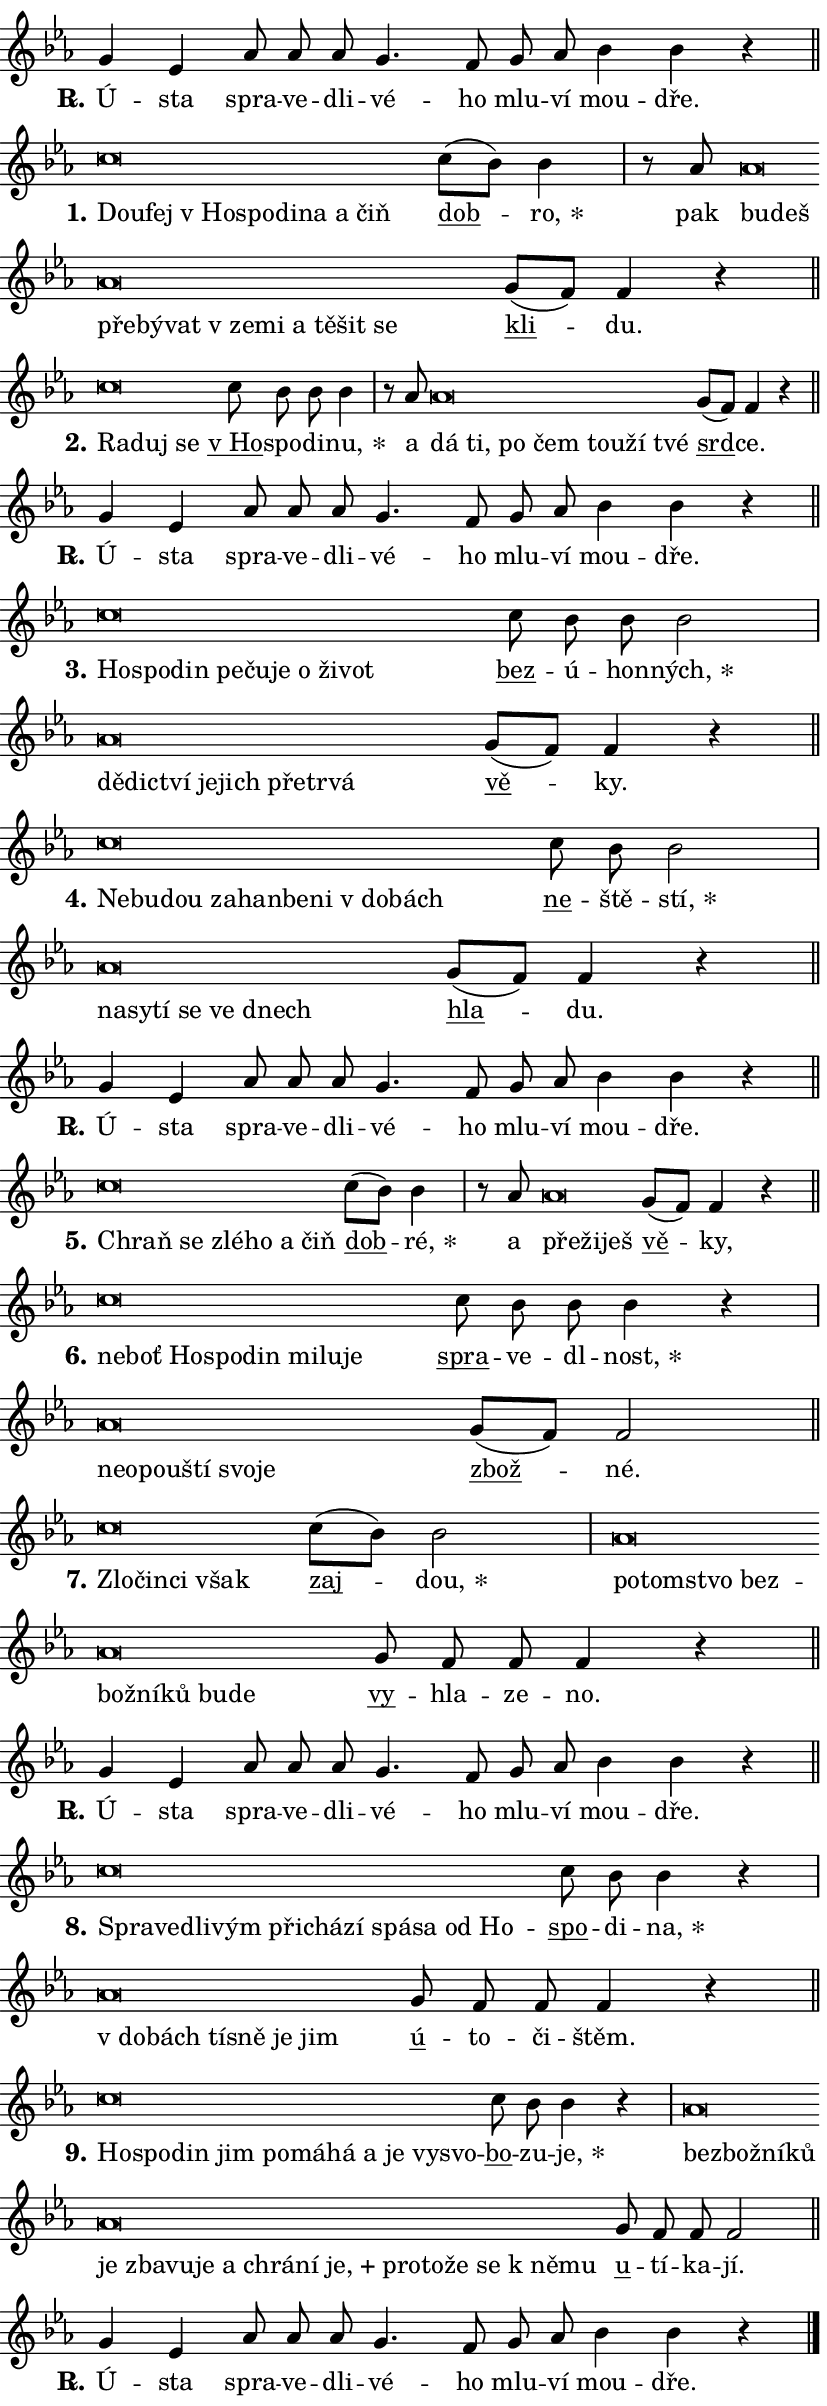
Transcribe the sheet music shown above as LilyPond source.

\version "2.24.0"
\header { tagline = "" }
\paper {
  indent = 0\cm
  top-margin = 0\cm
  right-margin = 0.13\cm % to fit lyric hyphens
  bottom-margin = 0\cm
  left-margin = 0\cm
  paper-width = 14\cm
  page-breaking = #ly:one-page-breaking
  system-system-spacing.basic-distance = #11
  score-system-spacing.basic-distance = #11
  ragged-last = ##f
}


%% Author: Thomas Morley
%% https://lists.gnu.org/archive/html/lilypond-user/2020-05/msg00002.html
#(define (line-position grob)
"Returns position of @var[grob} in current system:
   @code{'start}, if at first time-step
   @code{'end}, if at last time-step
   @code{'middle} otherwise
"
  (let* ((col (ly:item-get-column grob))
         (ln (ly:grob-object col 'left-neighbor))
         (rn (ly:grob-object col 'right-neighbor))
         (col-to-check-left (if (ly:grob? ln) ln col))
         (col-to-check-right (if (ly:grob? rn) rn col))
         (break-dir-left
           (and
             (ly:grob-property col-to-check-left 'non-musical #f)
             (ly:item-break-dir col-to-check-left)))
         (break-dir-right
           (and
             (ly:grob-property col-to-check-right 'non-musical #f)
             (ly:item-break-dir col-to-check-right))))
        (cond ((eqv? 1 break-dir-left) 'start)
              ((eqv? -1 break-dir-right) 'end)
              (else 'middle))))

#(define (tranparent-at-line-position vctor)
  (lambda (grob)
  "Relying on @code{line-position} select the relevant enry from @var{vctor}.
Used to determine transparency,"
    (case (line-position grob)
      ((end) (not (vector-ref vctor 0)))
      ((middle) (not (vector-ref vctor 1)))
      ((start) (not (vector-ref vctor 2))))))

noteHeadBreakVisibility =
#(define-music-function (break-visibility)(vector?)
"Makes @code{NoteHead}s transparent relying on @var{break-visibility}"
#{
  \override NoteHead.transparent =
    #(tranparent-at-line-position break-visibility)
#})

#(define delete-ledgers-for-transparent-note-heads
  (lambda (grob)
    "Reads whether a @code{NoteHead} is transparent.
If so this @code{NoteHead} is removed from @code{'note-heads} from
@var{grob}, which is supposed to be @code{LedgerLineSpanner}.
As a result ledgers are not printed for this @code{NoteHead}"
    (let* ((nhds-array (ly:grob-object grob 'note-heads))
           (nhds-list
             (if (ly:grob-array? nhds-array)
                 (ly:grob-array->list nhds-array)
                 '()))
           ;; Relies on the transparent-property being done before
           ;; Staff.LedgerLineSpanner.after-line-breaking is executed.
           ;; This is fragile ...
           (to-keep
             (remove
               (lambda (nhd)
                 (ly:grob-property nhd 'transparent #f))
               nhds-list)))
      ;; TODO find a better method to iterate over grob-arrays, similiar
      ;; to filter/remove etc for lists
      ;; For now rebuilt from scratch
      (set! (ly:grob-object grob 'note-heads)  '())
      (for-each
        (lambda (nhd)
          (ly:pointer-group-interface::add-grob grob 'note-heads nhd))
        to-keep))))

squashNotes = {
  \override NoteHead.X-extent = #'(-0.2 . 0.2)
  \override NoteHead.Y-extent = #'(-0.75 . 0)
  \override NoteHead.stencil =
    #(lambda (grob)
       (let ((pos (ly:grob-property grob 'staff-position)))
         (begin
           (if (< pos -7) (display "ERROR: Lower brevis then expected\n") (display ""))
           (if (<= pos -6) ly:text-interface::print ly:note-head::print))))
}
unSquashNotes = {
  \revert NoteHead.X-extent
  \revert NoteHead.Y-extent
  \revert NoteHead.stencil
}

hideNotes = \noteHeadBreakVisibility #begin-of-line-visible
unHideNotes = \noteHeadBreakVisibility #all-visible

% work-around for resetting accidentals
% https://lilypond.org/doc/v2.23/Documentation/notation/displaying-rhythms#unmetered-music
cadenzaMeasure = {
  \cadenzaOff
  \partial 1024 s1024
  \cadenzaOn
}

#(define-markup-command (accent layout props text) (markup?)
  "Underline accented syllable"
  (interpret-markup layout props
    #{\markup \override #'(offset . 4.3) \underline { #text }#}))

responsum = \markup \concat {
  "R" \hspace #-1.05 \path #0.1 #'((moveto 0 0.07) (lineto 0.9 0.8)) \hspace #0.05 "."
}

spaceSize = #0.6828661417322834 % exact space size for TeX Gyre Schola

\layout {
  \context {
    \Staff
    \remove "Time_signature_engraver"
    \override LedgerLineSpanner.after-line-breaking = #delete-ledgers-for-transparent-note-heads
  }
  \context {
    \Lyrics {
      \override LyricSpace.minimum-distance = \spaceSize
      \override LyricText.font-name = #"TeX Gyre Schola"
      \override LyricText.font-size = 1
      \override StanzaNumber.font-name = #"TeX Gyre Schola Bold"
      \override StanzaNumber.font-size = 1
    }
  }
  \context {
    \Score 
    \override NoteHead.text =
      #(lambda (grob) 
        (let ((pos (ly:grob-property grob 'staff-position)))
          #{\markup {
            \combine
              \halign #-0.55 \raise #(if (= pos -6) 0 0.5) \override #'(thickness . 2) \draw-line #'(3.2 . 0)
              \musicglyph "noteheads.sM1"
          }#}))
  }
}

% magnetic-lyrics.ily
%
%   written by
%     Jean Abou Samra <jean@abou-samra.fr>
%     Werner Lemberg <wl@gnu.org>
%
%   adapted by
%     Jiri Hon <jiri.hon@gmail.com>
%
% Version 2022-Apr-15

% https://www.mail-archive.com/lilypond-user@gnu.org/msg149350.html

#(define (Left_hyphen_pointer_engraver context)
   "Collect syllable-hyphen-syllable occurrences in lyrics and store
them in properties.  This engraver only looks to the left.  For
example, if the lyrics input is @code{foo -- bar}, it does the
following.

@itemize @bullet
@item
Set the @code{text} property of the @code{LyricHyphen} grob between
@q{foo} and @q{bar} to @code{foo}.

@item
Set the @code{left-hyphen} property of the @code{LyricText} grob with
text @q{foo} to the @code{LyricHyphen} grob between @q{foo} and
@q{bar}.
@end itemize

Use this auxiliary engraver in combination with the
@code{lyric-@/text::@/apply-@/magnetic-@/offset!} hook."
   (let ((hyphen #f)
         (text #f))
     (make-engraver
      (acknowledgers
       ((lyric-syllable-interface engraver grob source-engraver)
        (set! text grob)))
      (end-acknowledgers
       ((lyric-hyphen-interface engraver grob source-engraver)
        ;(when (not (grob::has-interface grob 'lyric-space-interface))
          (set! hyphen grob)));)
      ((stop-translation-timestep engraver)
       (when (and text hyphen)
         (ly:grob-set-object! text 'left-hyphen hyphen))
       (set! text #f)
       (set! hyphen #f)))))

#(define (lyric-text::apply-magnetic-offset! grob)
   "If the space between two syllables is less than the value in
property @code{LyricText@/.details@/.squash-threshold}, move the right
syllable to the left so that it gets concatenated with the left
syllable.

Use this function as a hook for
@code{LyricText@/.after-@/line-@/breaking} if the
@code{Left_@/hyphen_@/pointer_@/engraver} is active."
   (let ((hyphen (ly:grob-object grob 'left-hyphen #f)))
     (when hyphen
       (let ((left-text (ly:spanner-bound hyphen LEFT)))
         (when (grob::has-interface left-text 'lyric-syllable-interface)
           (let* ((common (ly:grob-common-refpoint grob left-text X))
                  (this-x-ext (ly:grob-extent grob common X))
                  (left-x-ext
                   (begin
                     ;; Trigger magnetism for left-text.
                     (ly:grob-property left-text 'after-line-breaking)
                     (ly:grob-extent left-text common X)))
                  ;; `delta` is the gap width between two syllables.
                  (delta (- (interval-start this-x-ext)
                            (interval-end left-x-ext)))
                  (details (ly:grob-property grob 'details))
                  (threshold (assoc-get 'squash-threshold details 0.2)))
             (when (< delta threshold)
               (let* (;; We have to manipulate the input text so that
                      ;; ligatures crossing syllable boundaries are not
                      ;; disabled.  For languages based on the Latin
                      ;; script this is essentially a beautification.
                      ;; However, for non-Western scripts it can be a
                      ;; necessity.
                      (lt (ly:grob-property left-text 'text))
                      (rt (ly:grob-property grob 'text))
                      (is-space (grob::has-interface hyphen 'lyric-space-interface))
                      (space (if is-space " " ""))
                      (extra-delta (if is-space spaceSize 0))
                      ;; Append new syllable.
                      (ltrt-space (if (and (string? lt) (string? rt))
                                (string-append lt space rt)
                                (make-concat-markup (list lt space rt))))
                      ;; Right-align `ltrt` to the right side.
                      (ltrt-space-markup (grob-interpret-markup
                               grob
                               (make-translate-markup
                                (cons (interval-length this-x-ext) 0)
                                (make-right-align-markup ltrt-space)))))
                 (begin
                   ;; Don't print `left-text`.
                   (ly:grob-set-property! left-text 'stencil #f)
                   ;; Set text and stencil (which holds all collected
                   ;; syllables so far) and shift it to the left.
                   (ly:grob-set-property! grob 'text ltrt-space)
                   (ly:grob-set-property! grob 'stencil ltrt-space-markup)
                   (ly:grob-translate-axis! grob (- (- delta extra-delta)) X))))))))))


#(define (lyric-hyphen::displace-bounds-first grob)
   ;; Make very sure this callback isn't triggered too early.
   (let ((left (ly:spanner-bound grob LEFT))
         (right (ly:spanner-bound grob RIGHT)))
     (ly:grob-property left 'after-line-breaking)
     (ly:grob-property right 'after-line-breaking)
     (ly:lyric-hyphen::print grob)))

squashThreshold = #0.4

\layout {
  \context {
    \Lyrics
    \consists #Left_hyphen_pointer_engraver
    \override LyricText.after-line-breaking =
      #lyric-text::apply-magnetic-offset!
    \override LyricHyphen.stencil = #lyric-hyphen::displace-bounds-first
    \override LyricText.details.squash-threshold = \squashThreshold
    \override LyricHyphen.minimum-distance = 0
    \override LyricHyphen.minimum-length = \squashThreshold
  }
}

squashText = \override LyricText.details.squash-threshold = 9999
unSquashText = \override LyricText.details.squash-threshold = \squashThreshold

leftText = \override LyricText.self-alignment-X = #LEFT
unLeftText = \revert LyricText.self-alignment-X

starOffset = #(lambda (grob) 
                (let ((x_offset (ly:self-alignment-interface::aligned-on-x-parent grob)))
                  (if (= x_offset 0) 0 (+ x_offset 1.2))))

star = #(define-music-function (syllable)(string?)
"Append star separator at the end of a syllable"
#{
  \once \override LyricText.X-offset = #starOffset
  \lyricmode { \markup {
    #syllable
    \override #'((font-name . "TeX Gyre Schola Bold")) \hspace #0.2 \lower #0.65 \larger "*"
  } }
#})

starAccent = #(define-music-function (syllable)(string?)
"Append star separator at the end of a syllable and make accent"
#{
  \once \override LyricText.X-offset = #starOffset
  \lyricmode { \markup {
    \accent #syllable
    \override #'((font-name . "TeX Gyre Schola Bold")) \hspace #0.2 \lower #0.65 \larger "*"
  } }
#})

breath = #(define-music-function (syllable)(string?)
"Append breathing indicator at the end of a syllable"
#{
  \lyricmode { \markup { #syllable "+" } }
#})

optionalBreath = #(define-music-function (syllable)(string?)
"Append optional breathing indicator at the end of a syllable"
#{
  \lyricmode { \markup { #syllable "(+)" } }
#})


\score {
    <<
        \new Voice = "melody" { \cadenzaOn \key es \major \relative { g'4 es as8 as as \bar "" g4. f8 \bar "" g as bes4 bes r \cadenzaMeasure \bar "||" \break } }
        \new Lyrics \lyricsto "melody" { \lyricmode { \set stanza = \responsum
Ú -- sta spra -- ve -- dli -- vé -- ho mlu -- ví mou -- dře. } }
    >>
    \layout {}
}

\score {
    <<
        \new Voice = "melody" { \cadenzaOn \key es \major \relative { \squashNotes c''\breve*1/16 \hideNotes \breve*1/16 \bar "" \breve*1/16 \bar "" \breve*1/16 \bar "" \breve*1/16 \bar "" \breve*1/16 \bar "" \breve*1/16 \breve*1/16 \bar "" \unHideNotes \unSquashNotes \bar "" c8[( bes)] bes4 \cadenzaMeasure \bar "|" r8 as8 \squashNotes as\breve*1/16 \hideNotes \breve*1/16 \bar "" \breve*1/16 \bar "" \breve*1/16 \bar "" \breve*1/16 \bar "" \breve*1/16 \bar "" \breve*1/16 \bar "" \breve*1/16 \bar "" \breve*1/16 \bar "" \breve*1/16 \breve*1/16 \bar "" \unHideNotes \unSquashNotes \bar "" g8[( f)] f4 r \cadenzaMeasure \bar "||" \break } }
        \new Lyrics \lyricsto "melody" { \lyricmode { \set stanza = "1."
\leftText Dou -- \squashText fej "v Ho" -- spo -- di -- na a čiň \unLeftText \unSquashText \markup \accent dob -- \star ro, pak \leftText bu -- \squashText deš pře -- bý -- vat "v ze" -- mi a tě -- šit se \unLeftText \unSquashText \markup \accent kli -- du. } }
    >>
    \layout {}
}

\score {
    <<
        \new Voice = "melody" { \cadenzaOn \key es \major \relative { \squashNotes c''\breve*1/16 \hideNotes \breve*1/16 \breve*1/16 \bar "" \unHideNotes \unSquashNotes \bar "" c8 bes bes bes4 \cadenzaMeasure \bar "|" r8 as8 \squashNotes as\breve*1/16 \hideNotes \breve*1/16 \bar "" \breve*1/16 \bar "" \breve*1/16 \bar "" \breve*1/16 \bar "" \breve*1/16 \breve*1/16 \bar "" \unHideNotes \unSquashNotes \bar "" g8[( f)] f4 r \cadenzaMeasure \bar "||" \break } }
        \new Lyrics \lyricsto "melody" { \lyricmode { \set stanza = "2."
\leftText Ra -- \squashText duj se \unLeftText \unSquashText \markup \accent "v Ho" -- spo -- di -- \star nu, a \leftText dá \squashText ti, po čem tou -- ží tvé \unLeftText \unSquashText \markup \accent srd -- ce. } }
    >>
    \layout {}
}

\score {
    <<
        \new Voice = "melody" { \cadenzaOn \key es \major \relative { g'4 es as8 as as \bar "" g4. f8 \bar "" g as bes4 bes r \cadenzaMeasure \bar "||" \break } }
        \new Lyrics \lyricsto "melody" { \lyricmode { \set stanza = \responsum
Ú -- sta spra -- ve -- dli -- vé -- ho mlu -- ví mou -- dře. } }
    >>
    \layout {}
}

\score {
    <<
        \new Voice = "melody" { \cadenzaOn \key es \major \relative { \squashNotes c''\breve*1/16 \hideNotes \breve*1/16 \bar "" \breve*1/16 \bar "" \breve*1/16 \bar "" \breve*1/16 \bar "" \breve*1/16 \bar "" \breve*1/16 \bar "" \breve*1/16 \breve*1/16 \bar "" \unHideNotes \unSquashNotes \bar "" c8 bes bes bes2 \cadenzaMeasure \bar "|" \squashNotes as\breve*1/16 \hideNotes \breve*1/16 \bar "" \breve*1/16 \bar "" \breve*1/16 \bar "" \breve*1/16 \bar "" \breve*1/16 \bar "" \breve*1/16 \breve*1/16 \bar "" \unHideNotes \unSquashNotes \bar "" g8[( f)] f4 r \cadenzaMeasure \bar "||" \break } }
        \new Lyrics \lyricsto "melody" { \lyricmode { \set stanza = "3."
\leftText Ho -- \squashText spo -- din pe -- ču -- je o ži -- vot \unLeftText \unSquashText \markup \accent bez -- ú -- hon -- \star ných, \leftText dě -- \squashText dic -- tví je -- jich pře -- tr -- vá \unLeftText \unSquashText \markup \accent vě -- ky. } }
    >>
    \layout {}
}

\score {
    <<
        \new Voice = "melody" { \cadenzaOn \key es \major \relative { \squashNotes c''\breve*1/16 \hideNotes \breve*1/16 \bar "" \breve*1/16 \bar "" \breve*1/16 \bar "" \breve*1/16 \bar "" \breve*1/16 \bar "" \breve*1/16 \bar "" \breve*1/16 \breve*1/16 \bar "" \unHideNotes \unSquashNotes \bar "" c8 bes bes2 \cadenzaMeasure \bar "|" \squashNotes as\breve*1/16 \hideNotes \breve*1/16 \bar "" \breve*1/16 \bar "" \breve*1/16 \bar "" \breve*1/16 \breve*1/16 \bar "" \unHideNotes \unSquashNotes \bar "" g8[( f)] f4 r \cadenzaMeasure \bar "||" \break } }
        \new Lyrics \lyricsto "melody" { \lyricmode { \set stanza = "4."
\leftText Ne -- \squashText bu -- dou za -- han -- be -- ni "v do" -- bách \unLeftText \unSquashText \markup \accent ne -- ště -- \star stí, \leftText na -- \squashText sy -- tí se ve dnech \unLeftText \unSquashText \markup \accent hla -- du. } }
    >>
    \layout {}
}

\score {
    <<
        \new Voice = "melody" { \cadenzaOn \key es \major \relative { g'4 es as8 as as \bar "" g4. f8 \bar "" g as bes4 bes r \cadenzaMeasure \bar "||" \break } }
        \new Lyrics \lyricsto "melody" { \lyricmode { \set stanza = \responsum
Ú -- sta spra -- ve -- dli -- vé -- ho mlu -- ví mou -- dře. } }
    >>
    \layout {}
}

\score {
    <<
        \new Voice = "melody" { \cadenzaOn \key es \major \relative { \squashNotes c''\breve*1/16 \hideNotes \breve*1/16 \bar "" \breve*1/16 \bar "" \breve*1/16 \bar "" \breve*1/16 \breve*1/16 \bar "" \unHideNotes \unSquashNotes \bar "" c8[( bes)] bes4 \cadenzaMeasure \bar "|" r8 as8 \squashNotes as\breve*1/16 \hideNotes \breve*1/16 \breve*1/16 \bar "" \unHideNotes \unSquashNotes \bar "" g8[( f)] f4 r \cadenzaMeasure \bar "||" \break } }
        \new Lyrics \lyricsto "melody" { \lyricmode { \set stanza = "5."
\leftText Chraň \squashText se zlé -- ho a čiň \unLeftText \unSquashText \markup \accent dob -- \star ré, a \leftText pře -- \squashText ži -- ješ \unLeftText \unSquashText \markup \accent vě -- ky, } }
    >>
    \layout {}
}

\score {
    <<
        \new Voice = "melody" { \cadenzaOn \key es \major \relative { \squashNotes c''\breve*1/16 \hideNotes \breve*1/16 \bar "" \breve*1/16 \bar "" \breve*1/16 \bar "" \breve*1/16 \bar "" \breve*1/16 \bar "" \breve*1/16 \breve*1/16 \bar "" \unHideNotes \unSquashNotes \bar "" c8 bes bes bes4 r \cadenzaMeasure \bar "|" \squashNotes as\breve*1/16 \hideNotes \breve*1/16 \bar "" \breve*1/16 \bar "" \breve*1/16 \bar "" \breve*1/16 \breve*1/16 \bar "" \unHideNotes \unSquashNotes \bar "" g8[( f)] f2 \cadenzaMeasure \bar "||" \break } }
        \new Lyrics \lyricsto "melody" { \lyricmode { \set stanza = "6."
\leftText ne -- \squashText boť Ho -- spo -- din mi -- lu -- je \unLeftText \unSquashText \markup \accent spra -- ve -- dl -- \star nost, \leftText ne -- \squashText o -- pou -- ští svo -- je \unLeftText \unSquashText \markup \accent zbož -- né. } }
    >>
    \layout {}
}

\score {
    <<
        \new Voice = "melody" { \cadenzaOn \key es \major \relative { \squashNotes c''\breve*1/16 \hideNotes \breve*1/16 \bar "" \breve*1/16 \breve*1/16 \bar "" \unHideNotes \unSquashNotes \bar "" c8[( bes)] bes2 \cadenzaMeasure \bar "|" \squashNotes as\breve*1/16 \hideNotes \breve*1/16 \bar "" \breve*1/16 \bar "" \breve*1/16 \bar "" \breve*1/16 \bar "" \breve*1/16 \bar "" \breve*1/16 \bar "" \breve*1/16 \breve*1/16 \bar "" \unHideNotes \unSquashNotes \bar "" g8 f f f4 r \cadenzaMeasure \bar "||" \break } }
        \new Lyrics \lyricsto "melody" { \lyricmode { \set stanza = "7."
\leftText Zlo -- \squashText čin -- ci však \unLeftText \unSquashText \markup \accent zaj -- \star dou, \leftText po -- \squashText tom -- stvo bez -- bož -- ní -- ků bu -- de \unLeftText \unSquashText \markup \accent vy -- hla -- ze -- no. } }
    >>
    \layout {}
}

\score {
    <<
        \new Voice = "melody" { \cadenzaOn \key es \major \relative { g'4 es as8 as as \bar "" g4. f8 \bar "" g as bes4 bes r \cadenzaMeasure \bar "||" \break } }
        \new Lyrics \lyricsto "melody" { \lyricmode { \set stanza = \responsum
Ú -- sta spra -- ve -- dli -- vé -- ho mlu -- ví mou -- dře. } }
    >>
    \layout {}
}

\score {
    <<
        \new Voice = "melody" { \cadenzaOn \key es \major \relative { \squashNotes c''\breve*1/16 \hideNotes \breve*1/16 \bar "" \breve*1/16 \bar "" \breve*1/16 \bar "" \breve*1/16 \bar "" \breve*1/16 \bar "" \breve*1/16 \bar "" \breve*1/16 \bar "" \breve*1/16 \bar "" \breve*1/16 \breve*1/16 \bar "" \unHideNotes \unSquashNotes \bar "" c8 bes bes4 r \cadenzaMeasure \bar "|" \squashNotes as\breve*1/16 \hideNotes \breve*1/16 \bar "" \breve*1/16 \bar "" \breve*1/16 \bar "" \breve*1/16 \breve*1/16 \bar "" \unHideNotes \unSquashNotes \bar "" g8 f f f4 r \cadenzaMeasure \bar "||" \break } }
        \new Lyrics \lyricsto "melody" { \lyricmode { \set stanza = "8."
\leftText Spra -- \squashText ve -- dli -- vým při -- chá -- zí spá -- sa od Ho -- \unLeftText \unSquashText \markup \accent spo -- di -- \star na, \leftText "v do" -- \squashText bách tí -- sně je jim \unLeftText \unSquashText \markup \accent ú -- to -- či -- štěm. } }
    >>
    \layout {}
}

\score {
    <<
        \new Voice = "melody" { \cadenzaOn \key es \major \relative { \squashNotes c''\breve*1/16 \hideNotes \breve*1/16 \bar "" \breve*1/16 \bar "" \breve*1/16 \bar "" \breve*1/16 \bar "" \breve*1/16 \bar "" \breve*1/16 \bar "" \breve*1/16 \bar "" \breve*1/16 \bar "" \breve*1/16 \breve*1/16 \bar "" \unHideNotes \unSquashNotes \bar "" c8 bes bes4 r \cadenzaMeasure \bar "|" \squashNotes as\breve*1/16 \hideNotes \breve*1/16 \bar "" \breve*1/16 \bar "" \breve*1/16 \bar "" \breve*1/16 \bar "" \breve*1/16 \bar "" \breve*1/16 \bar "" \breve*1/16 \bar "" \breve*1/16 \bar "" \breve*1/16 \bar "" \breve*1/16 \bar "" \breve*1/16 \bar "" \breve*1/16 \bar "" \breve*1/16 \bar "" \breve*1/16 \bar "" \breve*1/16 \bar "" \breve*1/16 \breve*1/16 \bar "" \unHideNotes \unSquashNotes \bar "" g8 f f f2 \cadenzaMeasure \bar "||" \break } }
        \new Lyrics \lyricsto "melody" { \lyricmode { \set stanza = "9."
\leftText Ho -- \squashText spo -- din jim po -- má -- há a je vy -- svo -- \unLeftText \unSquashText \markup \accent bo -- zu -- \star je, \leftText bez -- \squashText bož -- ní -- ků je zba -- vu -- je a chrá -- ní \breath "je," pro -- to -- že se "k ně" -- mu \unLeftText \unSquashText \markup \accent u -- tí -- ka -- jí. } }
    >>
    \layout {}
}

\score {
    <<
        \new Voice = "melody" { \cadenzaOn \key es \major \relative { g'4 es as8 as as \bar "" g4. f8 \bar "" g as bes4 bes r \cadenzaMeasure \bar "||" \break } \bar "|." }
        \new Lyrics \lyricsto "melody" { \lyricmode { \set stanza = \responsum
Ú -- sta spra -- ve -- dli -- vé -- ho mlu -- ví mou -- dře. } }
    >>
    \layout {}
}
